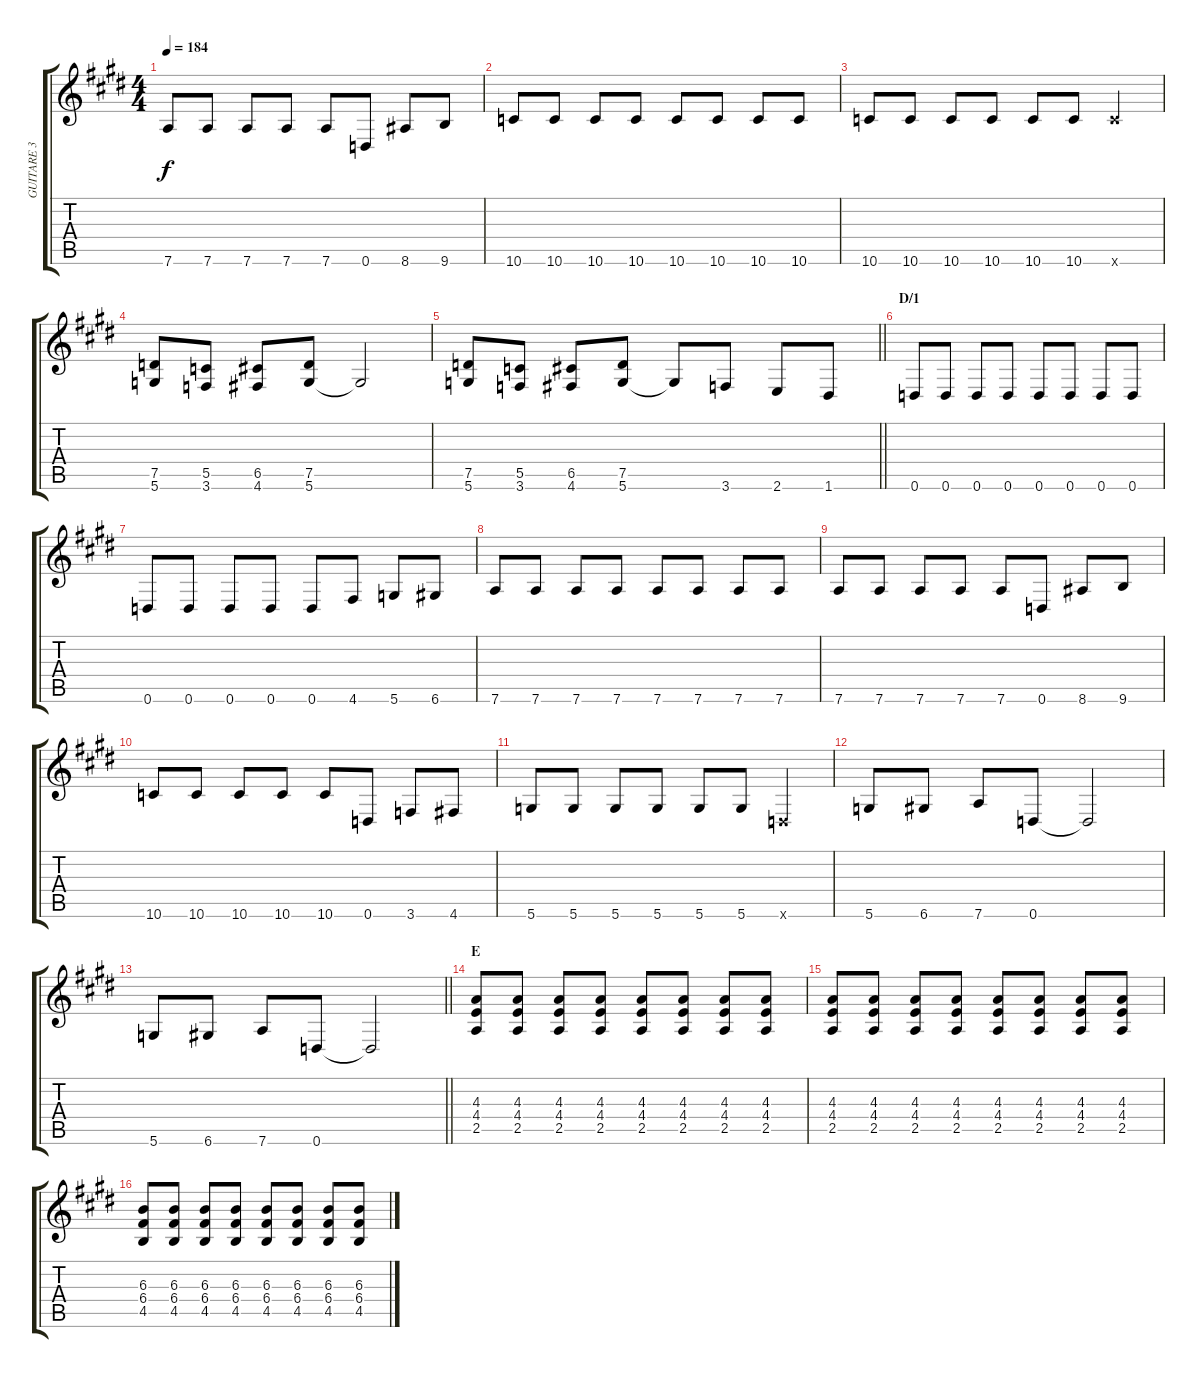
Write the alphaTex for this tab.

\track ("GUITARE 3" "GUITARE 3") {instrument distortionguitar}
\staff {score tabs}
\tuning (D4 A3 F3 C3 G2 D2) {hide}
\ts (4 4)
\tempo 184
\clef g2
\ks e
7.6.8{dy f} 7.6.8 7.6.8 7.6.8 7.6.8 0.6.8 8.6.8 9.6.8 |
10.6.8 10.6.8 10.6.8 10.6.8 10.6.8 10.6.8 10.6.8 10.6.8 |
10.6.8 10.6.8 10.6.8 10.6.8 10.6.8 10.6.8 10.6{x}.4 |
(7.5 5.6).8{volume 12} (5.5 3.6).8 (6.5 4.6).8 (7.5 5.6).8 5.6{t}.2 |
\barLineRight lightlight
(7.5 5.6).8 (5.5 3.6).8 (6.5 4.6).8 (7.5 5.6).8 5.6{t}.8 3.6.8 2.6.8 1.6.8 |
\section ("" "D/1")
0.6.8{volume 10} 0.6.8 0.6.8 0.6.8 0.6.8 0.6.8 0.6.8 0.6.8 |
0.6.8 0.6.8 0.6.8 0.6.8 0.6.8 4.6.8 5.6.8 6.6.8 |
7.6.8 7.6.8 7.6.8 7.6.8 7.6.8 7.6.8 7.6.8 7.6.8 |
7.6.8 7.6.8 7.6.8 7.6.8 7.6.8 0.6.8 8.6.8 9.6.8 |
10.6.8 10.6.8 10.6.8 10.6.8 10.6.8 0.6.8 3.6.8 4.6.8 |
5.6.8 5.6.8 5.6.8 5.6.8 5.6.8 5.6.8 0.6{x}.4 |
5.6.8{volume 12} 6.6.8 7.6.8 0.6.8 0.6{t}.2 |
\barLineRight lightlight
5.6.8 6.6.8 7.6.8 0.6.8 0.6{t}.2 |
\section ("" "E")
(4.3 4.4 2.5).8{volume 8} (4.3 4.4 2.5).8 (4.3 4.4 2.5).8 (4.3 4.4 2.5).8 (4.3 4.4 2.5).8 (4.3 4.4 2.5).8 (4.3 4.4 2.5).8 (4.3 4.4 2.5).8 |
(4.3 4.4 2.5).8 (4.3 4.4 2.5).8 (4.3 4.4 2.5).8 (4.3 4.4 2.5).8 (4.3 4.4 2.5).8 (4.3 4.4 2.5).8 (4.3 4.4 2.5).8 (4.3 4.4 2.5).8 |
(6.3 6.4 4.5).8 (6.3 6.4 4.5).8 (6.3 6.4 4.5).8 (6.3 6.4 4.5).8 (6.3 6.4 4.5).8 (6.3 6.4 4.5).8 (6.3 6.4 4.5).8 (6.3 6.4 4.5).8
